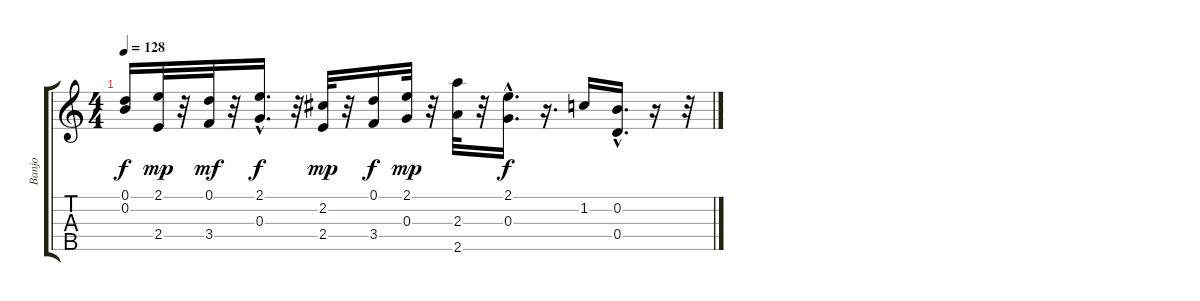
\track ("Banjo" "Banjo") {instrument banjo}
\staff {score tabs}
\tuning (D4 B3 G3 D3 G4) {hide}
\displaytranspose 12
\ts (4 4)
\tempo 128
\clef g2
\ks c
(0.1 0.2).16{dy f} (2.1 2.4).32{dy mp} r.32 (0.1 3.4).32{dy mf} r.32 (2.1{hac} 0.3{hac}).16{d dy f} r.32 (2.2 2.4).32{dy mp} r.32 (0.1 3.4).16{dy f} (2.1 0.3).32{dy mp} r.32 (2.3 2.5).32 r.32 (2.1{hac} 0.3{hac}).16{d dy f} r.16{d} 1.2.16 (0.2{hac} 0.4{hac}).16{d} r.16 r.32
